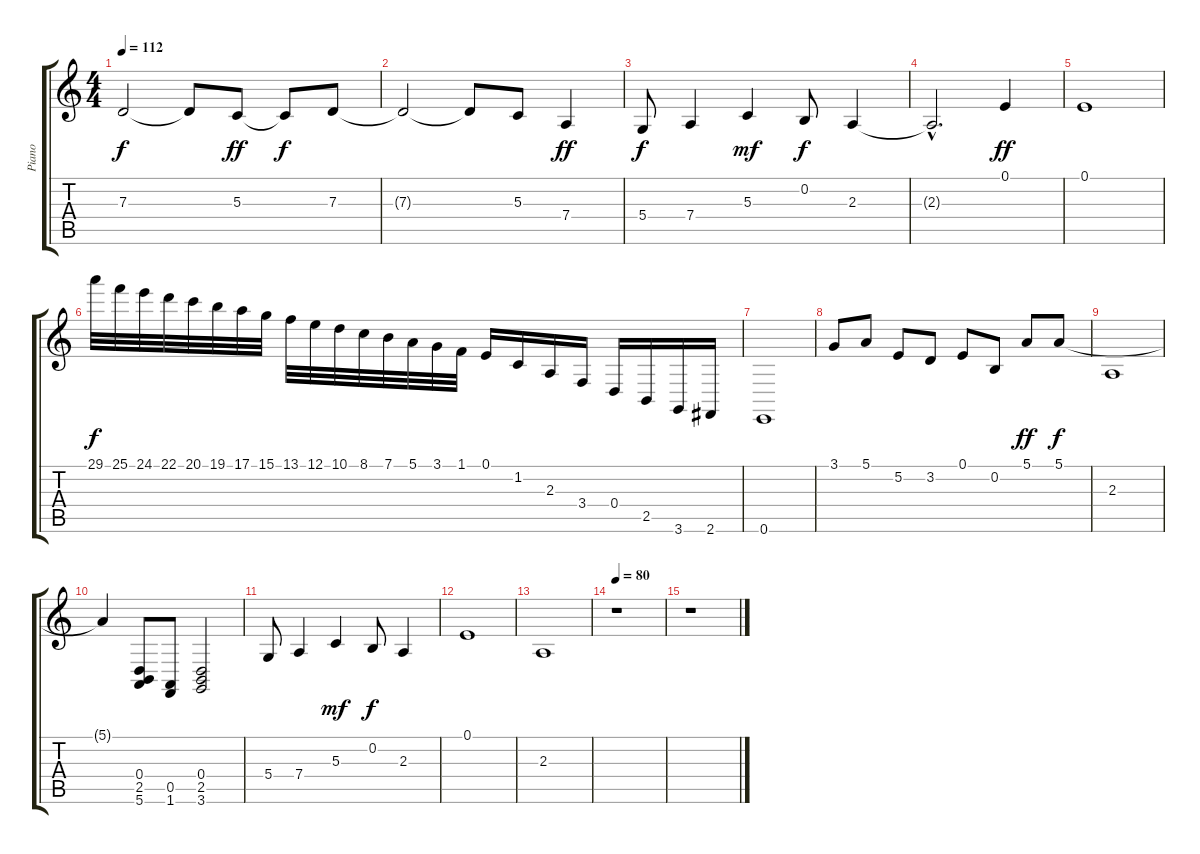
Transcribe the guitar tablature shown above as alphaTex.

\track ("Piano" "Piano") {instrument acousticgrandpiano}
\staff {score tabs}
\tuning (E4 B3 G3 D3 A2 E2) {hide}
\ts (4 4)
\tempo 112
\clef g2
\ks c
7.3.2{dy f} 7.3{t}.8 5.3.8{dy ff} 5.3{t}.8{dy f} 7.3.8 |
7.3{t}.2 7.3{t}.8 5.3.8 7.4.4{dy ff} |
5.4.8{dy f} 7.4.4 5.3.4{dy mf} 0.2.8{dy f} 2.3.4 |
2.3{hac t}.2{d} 0.1.4{dy ff} |
0.1.1 |
29.1.32{dy f} 25.1.32 24.1.32 22.1.32 20.1.32 19.1.32 17.1.32 15.1.32 13.1.32 12.1.32 10.1.32 8.1.32 7.1.32 5.1.32 3.1.32 1.1.32 0.1.16 1.2.16 2.3.16 3.4.16 0.4.16 2.5.16 3.6.16 2.6.16 |
0.6.1 |
3.1.8 5.1.8 5.2.8 3.2.8 0.1.8 0.2.8 5.1.8{dy ff} 5.1.8{dy f} |
2.3.1 |
5.1{t}.4 (0.4 2.5 5.6).8 (0.5 1.6).8 (0.4 2.5 3.6).2 |
5.4.8 7.4.4 5.3.4{dy mf} 0.2.8{dy f} 2.3.4 |
0.1.1 |
2.3.1 |
\tempo 80
r.1 |
r.1
